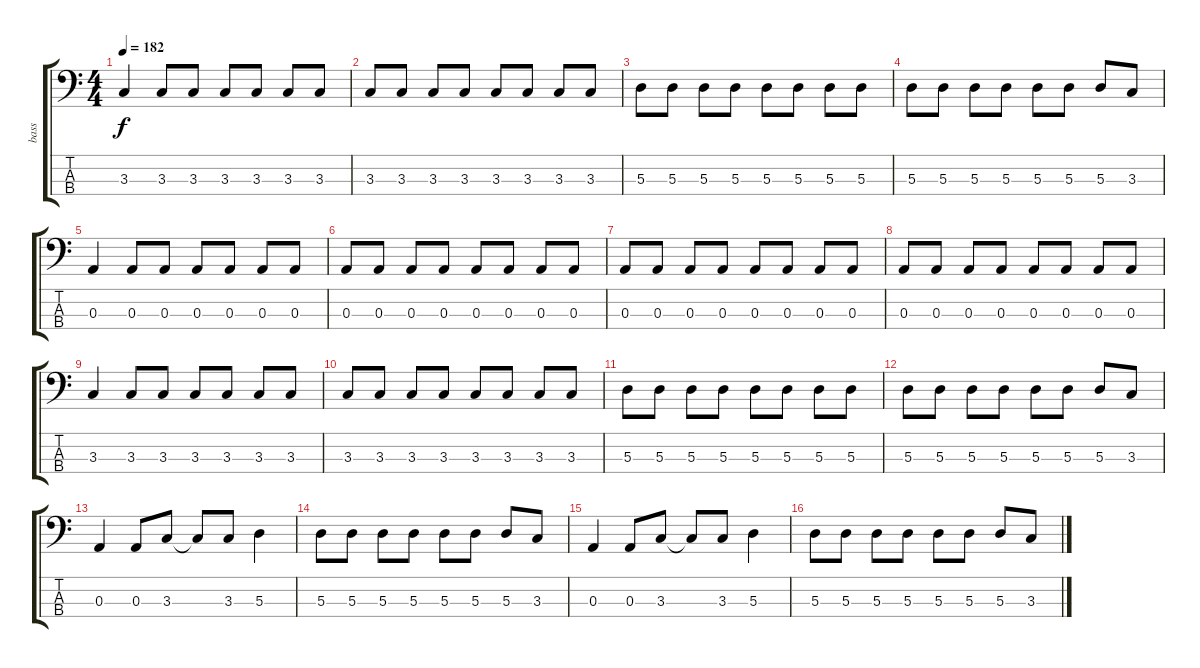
\track ("bass" "bass") {instrument electricbasspick}
\staff {score tabs}
\tuning (G2 D2 A1 E1) {hide}
\ts (4 4)
\tempo 182
\clef f4
\ks c
3.3.4{dy f} 3.3.8 3.3.8 3.3.8 3.3.8 3.3.8 3.3.8 |
3.3.8 3.3.8 3.3.8 3.3.8 3.3.8 3.3.8 3.3.8 3.3.8 |
5.3.8 5.3.8 5.3.8 5.3.8 5.3.8 5.3.8 5.3.8 5.3.8 |
5.3.8 5.3.8 5.3.8 5.3.8 5.3.8 5.3.8 5.3.8 3.3.8 |
0.3.4 0.3.8 0.3.8 0.3.8 0.3.8 0.3.8 0.3.8 |
0.3.8 0.3.8 0.3.8 0.3.8 0.3.8 0.3.8 0.3.8 0.3.8 |
0.3.8 0.3.8 0.3.8 0.3.8 0.3.8 0.3.8 0.3.8 0.3.8 |
0.3.8 0.3.8 0.3.8 0.3.8 0.3.8 0.3.8 0.3.8 0.3.8 |
3.3.4 3.3.8 3.3.8 3.3.8 3.3.8 3.3.8 3.3.8 |
3.3.8 3.3.8 3.3.8 3.3.8 3.3.8 3.3.8 3.3.8 3.3.8 |
5.3.8 5.3.8 5.3.8 5.3.8 5.3.8 5.3.8 5.3.8 5.3.8 |
5.3.8 5.3.8 5.3.8 5.3.8 5.3.8 5.3.8 5.3.8 3.3.8 |
0.3.4 0.3.8 3.3.8 3.3{t}.8 3.3.8 5.3.4 |
5.3.8 5.3.8 5.3.8 5.3.8 5.3.8 5.3.8 5.3.8 3.3.8 |
0.3.4 0.3.8 3.3.8 3.3{t}.8 3.3.8 5.3.4 |
5.3.8 5.3.8 5.3.8 5.3.8 5.3.8 5.3.8 5.3.8 3.3.8
